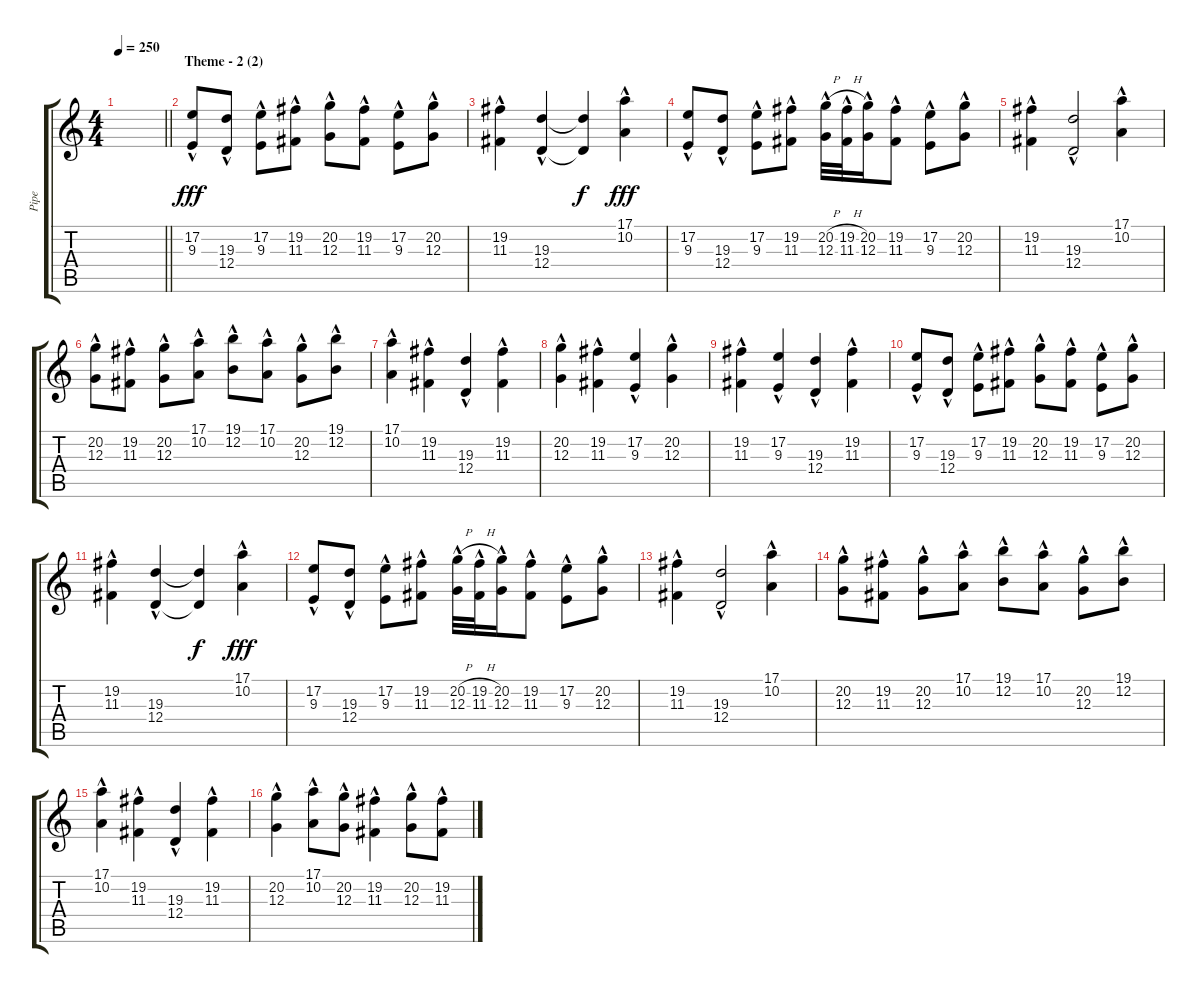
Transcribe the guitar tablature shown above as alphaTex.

\track ("Pipe" "Pipe") {instrument flute}
\staff {score tabs}
\tuning (E4 B3 G3 D3 A2 E2) {hide}
\ts (4 4)
\tempo 250
\clef g2
\barLineRight lightlight
\ks c
|
\section ("" "Theme - 2 (2)")
(17.2{hac} 9.3{hac}).8{dy fff volume 16} (19.3{hac} 12.4{hac}).8 (17.2{hac} 9.3{hac}).8 (19.2{hac} 11.3{hac}).8 (20.2{hac} 12.3{hac}).8 (19.2{hac} 11.3{hac}).8 (17.2{hac} 9.3{hac}).8 (20.2{hac} 12.3{hac}).8 |
(19.2{hac} 11.3{hac}).4 (19.3{hac} 12.4{hac}).4 (19.3{t} 12.4{t}).4{dy f} (17.1{hac} 10.2{hac}).4{dy fff} |
(17.2{hac} 9.3{hac}).8 (19.3{hac} 12.4{hac}).8 (17.2{hac} 9.3{hac}).8 (19.2{hac} 11.3{hac}).8 (20.2{h hac} 12.3{hac}).32 (19.2{h hac} 11.3{hac}).32 (20.2{hac} 12.3{hac}).16 (19.2{hac} 11.3{hac}).8 (17.2{hac} 9.3{hac}).8 (20.2{hac} 12.3{hac}).8 |
(19.2{hac} 11.3{hac}).4 (19.3{hac} 12.4{hac}).2 (17.1{hac} 10.2{hac}).4 |
(20.2{hac} 12.3{hac}).8 (19.2{hac} 11.3{hac}).8 (20.2{hac} 12.3{hac}).8 (17.1{hac} 10.2{hac}).8 (19.1{hac} 12.2{hac}).8 (17.1{hac} 10.2{hac}).8 (20.2{hac} 12.3{hac}).8 (19.1{hac} 12.2{hac}).8 |
(17.1{hac} 10.2{hac}).4 (19.2{hac} 11.3{hac}).4 (19.3{hac} 12.4{hac}).4 (19.2{hac} 11.3{hac}).4 |
(20.2{hac} 12.3{hac}).4 (19.2{hac} 11.3{hac}).4 (17.2{hac} 9.3{hac}).4 (20.2{hac} 12.3{hac}).4 |
(19.2{hac} 11.3{hac}).4 (17.2{hac} 9.3{hac}).4 (19.3{hac} 12.4{hac}).4 (19.2{hac} 11.3{hac}).4 |
(17.2{hac} 9.3{hac}).8 (19.3{hac} 12.4{hac}).8 (17.2{hac} 9.3{hac}).8 (19.2{hac} 11.3{hac}).8 (20.2{hac} 12.3{hac}).8 (19.2{hac} 11.3{hac}).8 (17.2{hac} 9.3{hac}).8 (20.2{hac} 12.3{hac}).8 |
(19.2{hac} 11.3{hac}).4 (19.3{hac} 12.4{hac}).4 (19.3{t} 12.4{t}).4{dy f} (17.1{hac} 10.2{hac}).4{dy fff} |
(17.2{hac} 9.3{hac}).8 (19.3{hac} 12.4{hac}).8 (17.2{hac} 9.3{hac}).8 (19.2{hac} 11.3{hac}).8 (20.2{h hac} 12.3{hac}).32 (19.2{h hac} 11.3{hac}).32 (20.2{hac} 12.3{hac}).16 (19.2{hac} 11.3{hac}).8 (17.2{hac} 9.3{hac}).8 (20.2{hac} 12.3{hac}).8 |
(19.2{hac} 11.3{hac}).4 (19.3{hac} 12.4{hac}).2 (17.1{hac} 10.2{hac}).4 |
(20.2{hac} 12.3{hac}).8 (19.2{hac} 11.3{hac}).8 (20.2{hac} 12.3{hac}).8 (17.1{hac} 10.2{hac}).8 (19.1{hac} 12.2{hac}).8 (17.1{hac} 10.2{hac}).8 (20.2{hac} 12.3{hac}).8 (19.1{hac} 12.2{hac}).8 |
(17.1{hac} 10.2{hac}).4 (19.2{hac} 11.3{hac}).4 (19.3{hac} 12.4{hac}).4 (19.2{hac} 11.3{hac}).4 |
(20.2{hac} 12.3{hac}).4 (17.1{hac} 10.2{hac}).8 (20.2{hac} 12.3{hac}).8 (19.2{hac} 11.3{hac}).4 (20.2{hac} 12.3{hac}).8 (19.2{hac} 11.3{hac}).8
